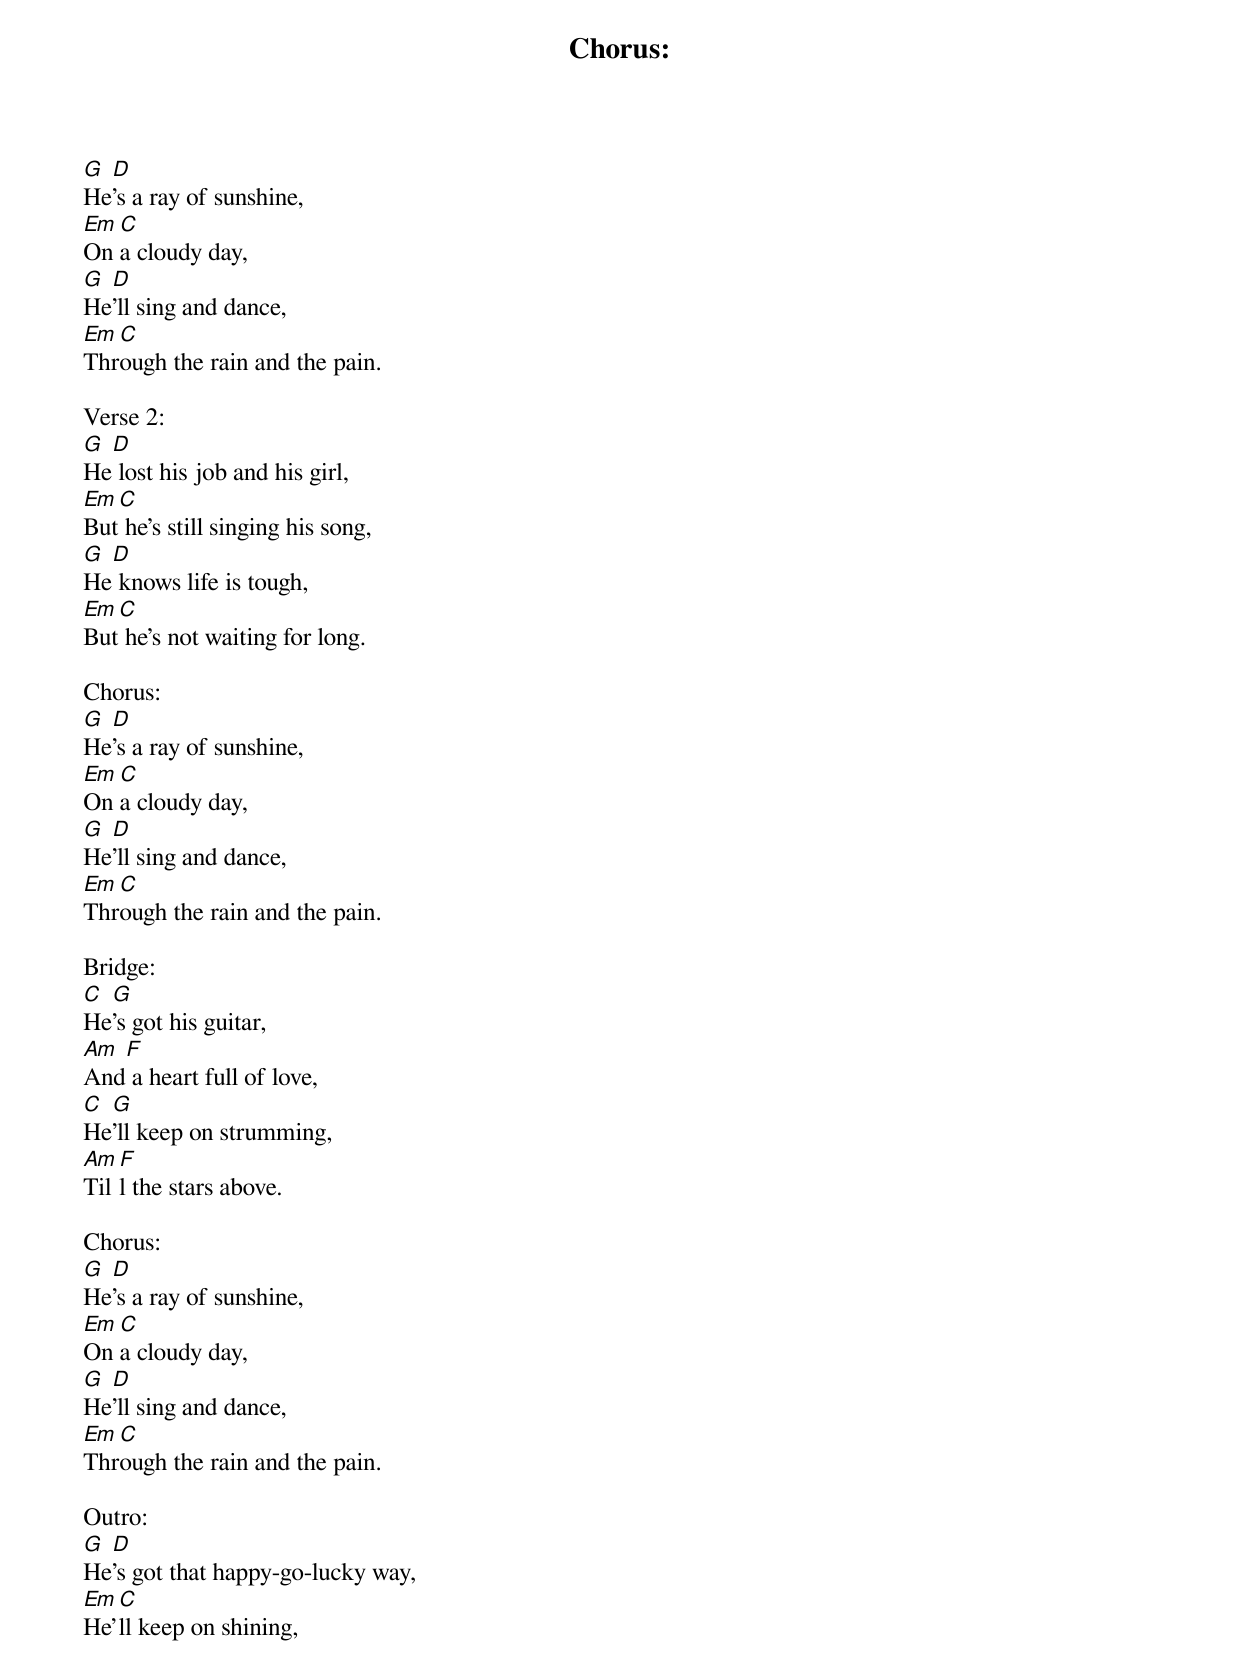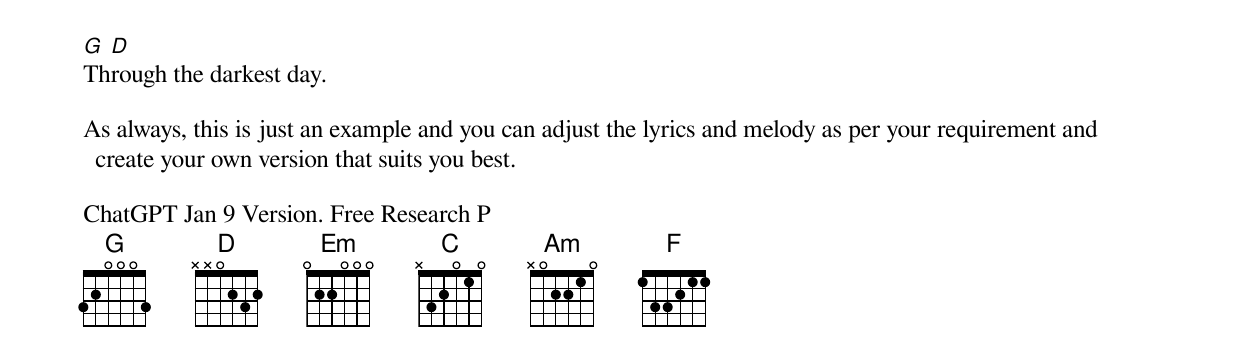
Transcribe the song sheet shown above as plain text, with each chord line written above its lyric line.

Chorus:
G D
He's a ray of sunshine,
Em C
On a cloudy day,
G D
He'll sing and dance,
Em C
Through the rain and the pain.

Verse 2:
G D
He lost his job and his girl,
Em C
But he's still singing his song,
G D
He knows life is tough,
Em C
But he's not waiting for long.

Chorus:
G D
He's a ray of sunshine,
Em C
On a cloudy day,
G D
He'll sing and dance,
Em C
Through the rain and the pain.

Bridge:
C G
He's got his guitar,
Am F
And a heart full of love,
C G
He'll keep on strumming,
Am F
Till the stars above.

Chorus:
G D
He's a ray of sunshine,
Em C
On a cloudy day,
G D
He'll sing and dance,
Em C
Through the rain and the pain.

Outro:
G D
He's got that happy-go-lucky way,
Em C
He'll keep on shining,
G D
Through the darkest day.

As always, this is just an example and you can adjust the lyrics and melody as per your requirement and create your own version that suits you best.

ChatGPT Jan 9 Version. Free Research P
